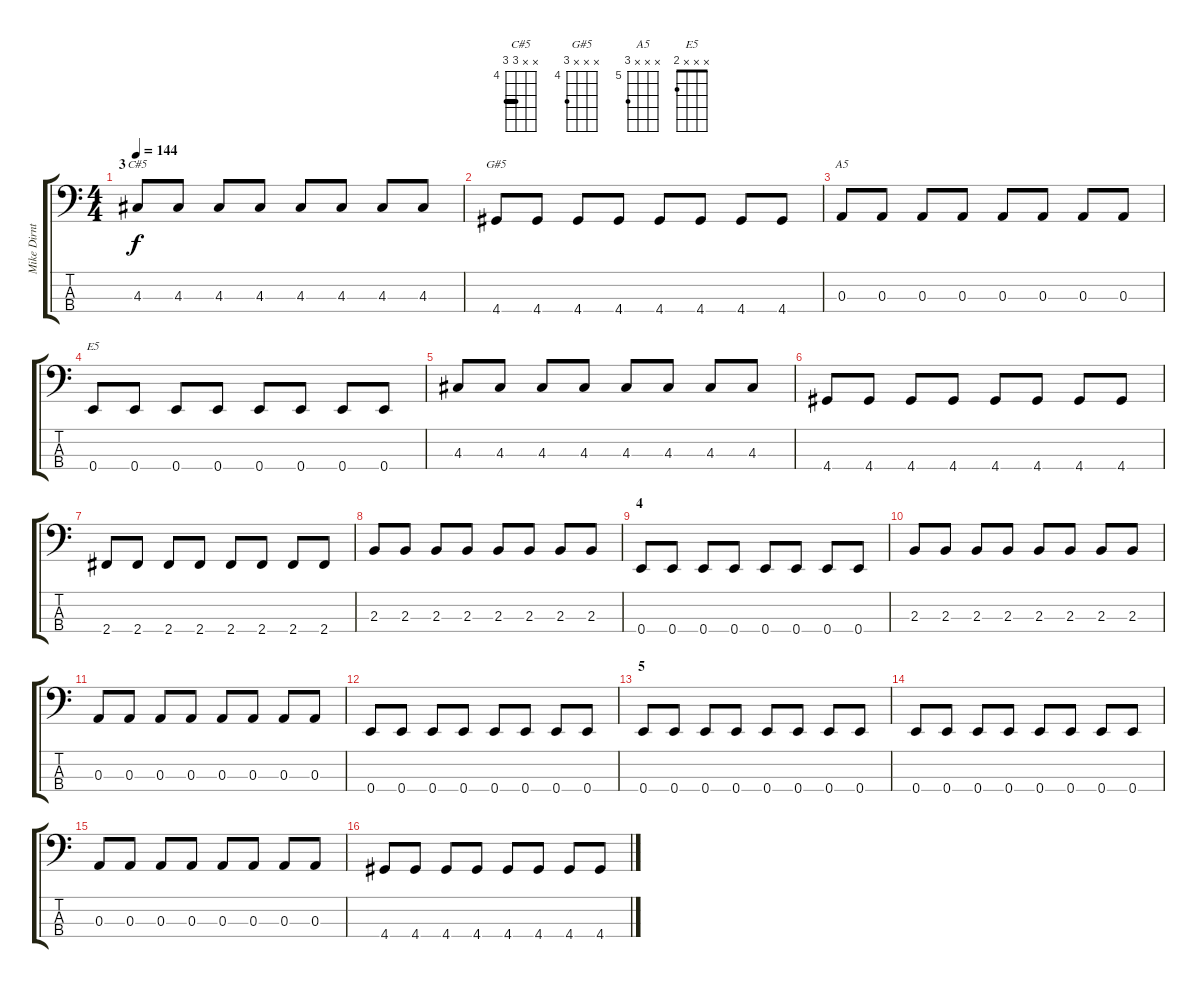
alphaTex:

\track ("Mike Dirnt" "Mike Dirnt") {instrument electricbassfinger}
\staff {score tabs}
\tuning (G2 D2 A1 E1) {hide}
\chord ("C#5" x x 6 6) {firstfret 4 barre 6}
\chord ("G#5" x x x 6) {firstfret 4 barre 6}
\chord ("A5" x x x 7) {firstfret 5 barre 7}
\chord ("E5" x x x 2) {barre 2}
\ts (4 4)
\section ("" "3")
\tempo 144
\clef f4
\ks c
4.3.8{ch "C#5" dy f} 4.3.8 4.3.8 4.3.8 4.3.8 4.3.8 4.3.8 4.3.8 |
4.4.8{ch "G#5"} 4.4.8 4.4.8 4.4.8 4.4.8 4.4.8 4.4.8 4.4.8 |
0.3.8{ch "A5"} 0.3.8 0.3.8 0.3.8 0.3.8 0.3.8 0.3.8 0.3.8 |
0.4.8{ch "E5"} 0.4.8 0.4.8 0.4.8 0.4.8 0.4.8 0.4.8 0.4.8 |
4.3.8 4.3.8 4.3.8 4.3.8 4.3.8 4.3.8 4.3.8 4.3.8 |
4.4.8 4.4.8 4.4.8 4.4.8 4.4.8 4.4.8 4.4.8 4.4.8 |
2.4.8 2.4.8 2.4.8 2.4.8 2.4.8 2.4.8 2.4.8 2.4.8 |
2.3.8 2.3.8 2.3.8 2.3.8 2.3.8 2.3.8 2.3.8 2.3.8 |
\section ("" "4")
0.4.8 0.4.8 0.4.8 0.4.8 0.4.8 0.4.8 0.4.8 0.4.8 |
2.3.8 2.3.8 2.3.8 2.3.8 2.3.8 2.3.8 2.3.8 2.3.8 |
0.3.8 0.3.8 0.3.8 0.3.8 0.3.8 0.3.8 0.3.8 0.3.8 |
0.4.8 0.4.8 0.4.8 0.4.8 0.4.8 0.4.8 0.4.8 0.4.8 |
\section ("" "5")
0.4.8 0.4.8 0.4.8 0.4.8 0.4.8 0.4.8 0.4.8 0.4.8 |
0.4.8 0.4.8 0.4.8 0.4.8 0.4.8 0.4.8 0.4.8 0.4.8 |
0.3.8 0.3.8 0.3.8 0.3.8 0.3.8 0.3.8 0.3.8 0.3.8 |
4.4.8 4.4.8 4.4.8 4.4.8 4.4.8 4.4.8 4.4.8 4.4.8
